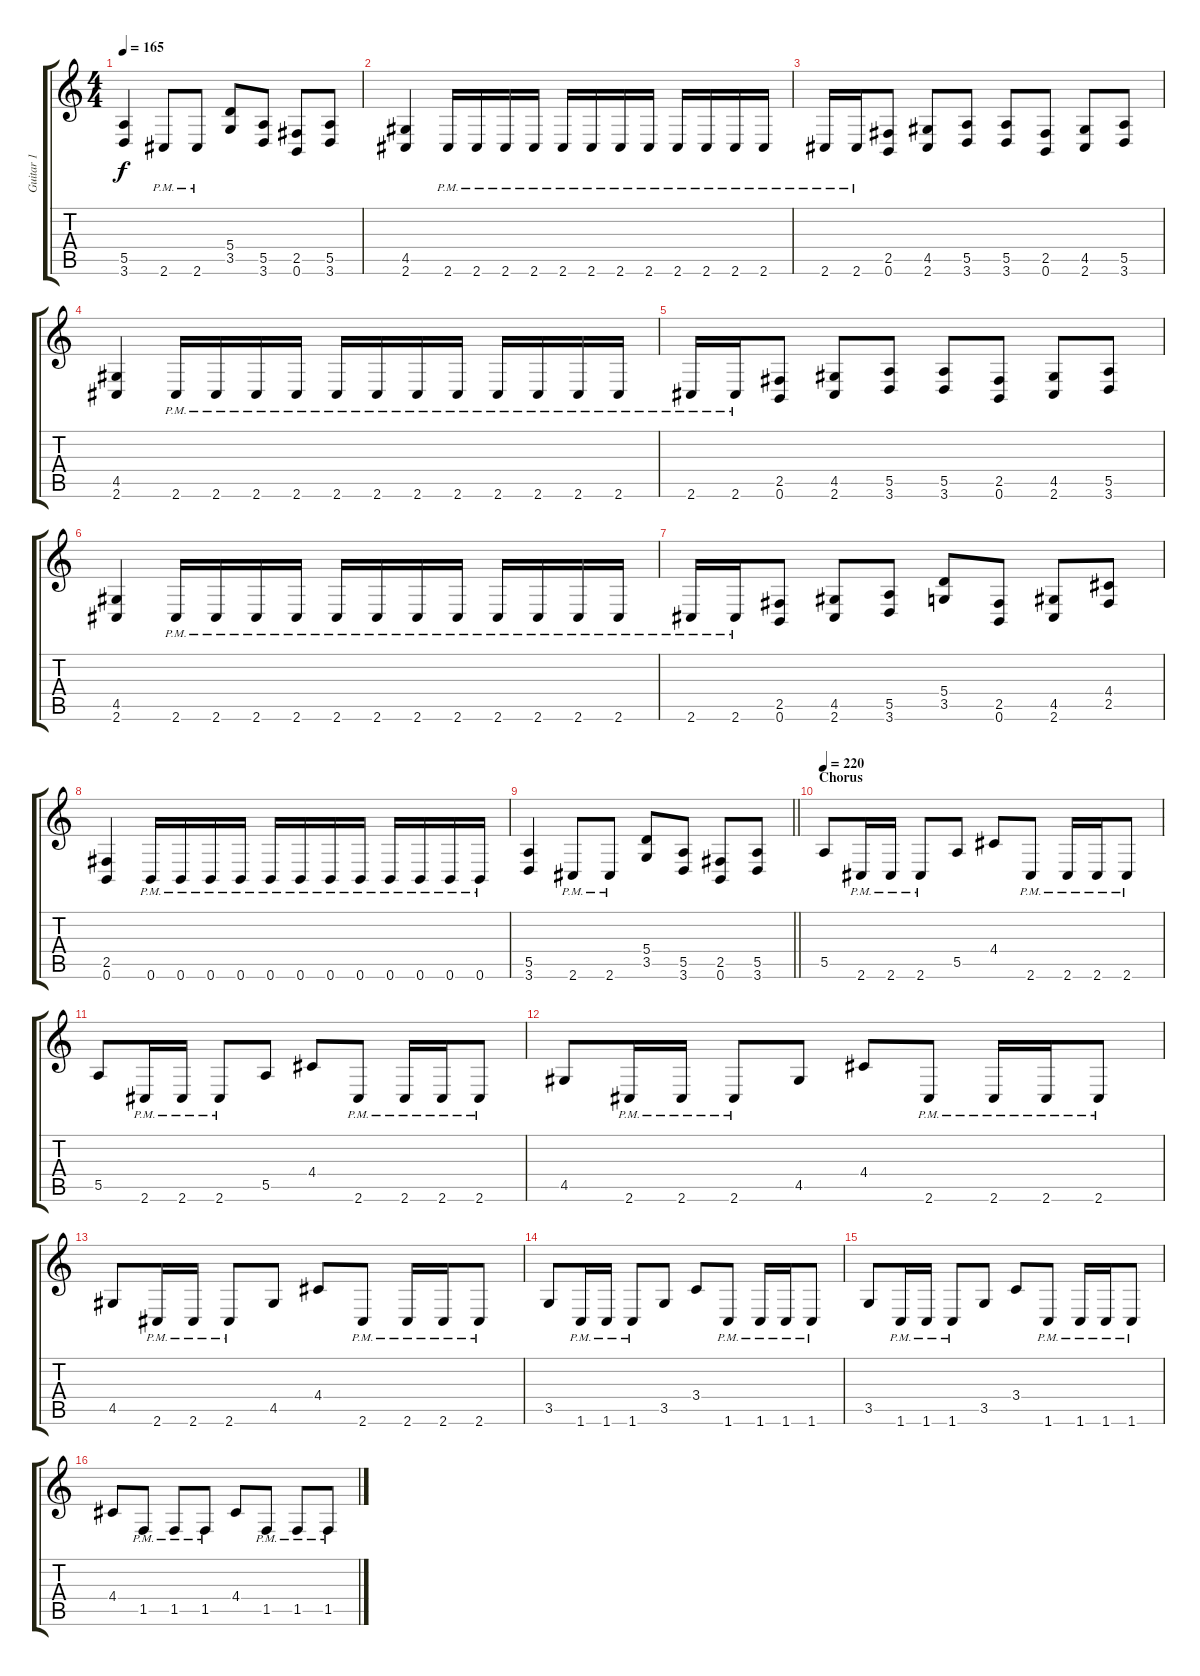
\track ("Guitar 1" "Guitar 1") {instrument distortionguitar}
\staff {score tabs}
\tuning (B3 Gb3 D3 A2 E2 B1) {hide}
\ts (4 4)
\tempo 165
\clef g2
\ks c
(5.5 3.6).4{dy f} 2.6{pm}.8 2.6{pm}.8 (5.4 3.5).8 (5.5 3.6).8 (2.5 0.6).8 (5.5 3.6).8 |
(4.5 2.6).4 2.6{pm}.16 2.6{pm}.16 2.6{pm}.16 2.6{pm}.16 2.6{pm}.16 2.6{pm}.16 2.6{pm}.16 2.6{pm}.16 2.6{pm}.16 2.6{pm}.16 2.6{pm}.16 2.6{pm}.16 |
2.6{pm}.16 2.6{pm}.16 (2.5 0.6).8 (4.5 2.6).8 (5.5 3.6).8 (5.5 3.6).8 (2.5 0.6).8 (4.5 2.6).8 (5.5 3.6).8 |
(4.5 2.6).4 2.6{pm}.16 2.6{pm}.16 2.6{pm}.16 2.6{pm}.16 2.6{pm}.16 2.6{pm}.16 2.6{pm}.16 2.6{pm}.16 2.6{pm}.16 2.6{pm}.16 2.6{pm}.16 2.6{pm}.16 |
2.6{pm}.16 2.6{pm}.16 (2.5 0.6).8 (4.5 2.6).8 (5.5 3.6).8 (5.5 3.6).8 (2.5 0.6).8 (4.5 2.6).8 (5.5 3.6).8 |
(4.5 2.6).4 2.6{pm}.16 2.6{pm}.16 2.6{pm}.16 2.6{pm}.16 2.6{pm}.16 2.6{pm}.16 2.6{pm}.16 2.6{pm}.16 2.6{pm}.16 2.6{pm}.16 2.6{pm}.16 2.6{pm}.16 |
2.6{pm}.16 2.6{pm}.16 (2.5 0.6).8 (4.5 2.6).8 (5.5 3.6).8 (5.4 3.5).8 (2.5 0.6).8 (4.5 2.6).8 (4.4 2.5).8 |
(2.5 0.6).4 0.6{pm}.16 0.6{pm}.16 0.6{pm}.16 0.6{pm}.16 0.6{pm}.16 0.6{pm}.16 0.6{pm}.16 0.6{pm}.16 0.6{pm}.16 0.6{pm}.16 0.6{pm}.16 0.6{pm}.16 |
\barLineRight lightlight
(5.5 3.6).4 2.6{pm}.8 2.6{pm}.8 (5.4 3.5).8 (5.5 3.6).8 (2.5 0.6).8 (5.5 3.6).8 |
\section ("" "Chorus")
\tempo 220
5.5.8 2.6{pm}.16 2.6{pm}.16 2.6{pm}.8 5.5.8 4.4.8 2.6{pm}.8 2.6{pm}.16 2.6{pm}.16 2.6{pm}.8 |
5.5.8 2.6{pm}.16 2.6{pm}.16 2.6{pm}.8 5.5.8 4.4.8 2.6{pm}.8 2.6{pm}.16 2.6{pm}.16 2.6{pm}.8 |
4.5.8 2.6{pm}.16 2.6{pm}.16 2.6{pm}.8 4.5.8 4.4.8 2.6{pm}.8 2.6{pm}.16 2.6{pm}.16 2.6{pm}.8 |
4.5.8 2.6{pm}.16 2.6{pm}.16 2.6{pm}.8 4.5.8 4.4.8 2.6{pm}.8 2.6{pm}.16 2.6{pm}.16 2.6{pm}.8 |
3.5.8 1.6{pm}.16 1.6{pm}.16 1.6{pm}.8 3.5.8 3.4.8 1.6{pm}.8 1.6{pm}.16 1.6{pm}.16 1.6{pm}.8 |
3.5.8 1.6{pm}.16 1.6{pm}.16 1.6{pm}.8 3.5.8 3.4.8 1.6{pm}.8 1.6{pm}.16 1.6{pm}.16 1.6{pm}.8 |
4.4.8 1.5{pm}.8 1.5{pm}.8 1.5{pm}.8 4.4.8 1.5{pm}.8 1.5{pm}.8 1.5{pm}.8
